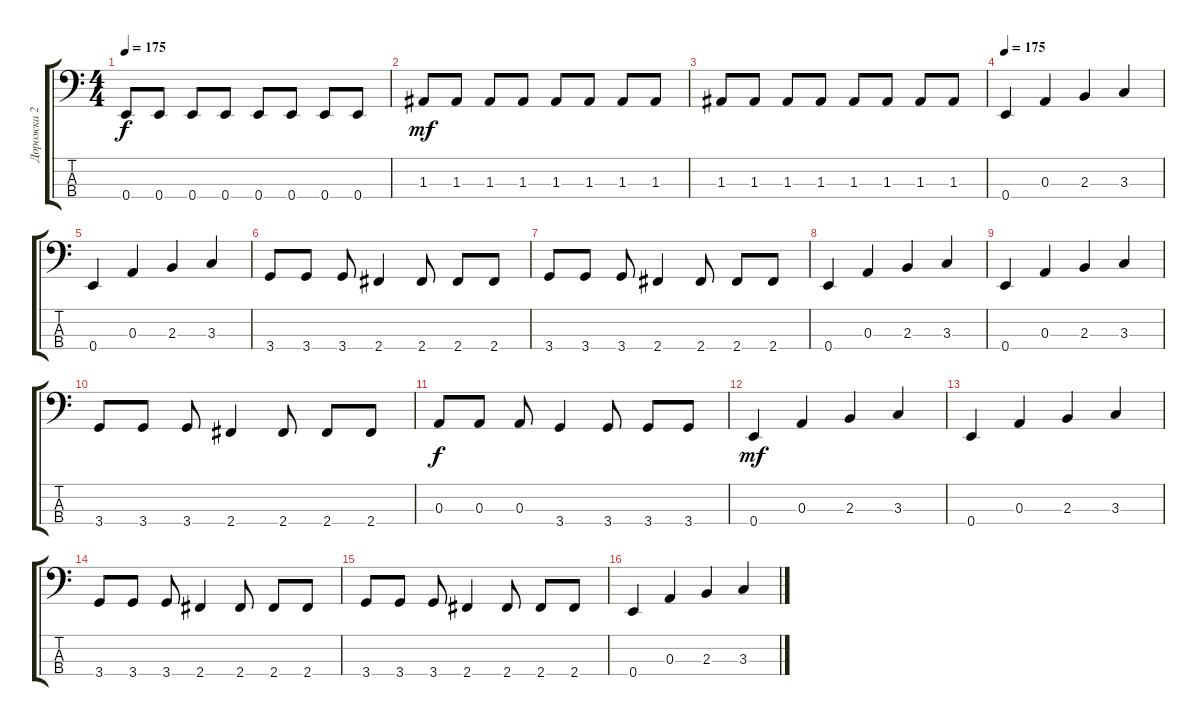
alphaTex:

\track ("Дорожка 2" "Дорожка 2") {instrument electricbasspick}
\staff {score tabs}
\tuning (G2 D2 A1 E1) {hide}
\ts (4 4)
\tempo 175
\clef f4
\ks c
0.4.8{dy f} 0.4.8 0.4.8 0.4.8 0.4.8 0.4.8 0.4.8 0.4.8 |
1.3.8{dy mf} 1.3.8 1.3.8 1.3.8 1.3.8 1.3.8 1.3.8 1.3.8 |
1.3.8 1.3.8 1.3.8 1.3.8 1.3.8 1.3.8 1.3.8 1.3.8 |
\tempo 175
0.4.4 0.3.4 2.3.4 3.3.4 |
0.4.4 0.3.4 2.3.4 3.3.4 |
3.4.8 3.4.8 3.4.8 2.4.4 2.4.8 2.4.8 2.4.8 |
3.4.8 3.4.8 3.4.8 2.4.4 2.4.8 2.4.8 2.4.8 |
0.4.4 0.3.4 2.3.4 3.3.4 |
0.4.4 0.3.4 2.3.4 3.3.4 |
3.4.8 3.4.8 3.4.8 2.4.4 2.4.8 2.4.8 2.4.8 |
0.3.8{dy f} 0.3.8 0.3.8 3.4.4 3.4.8 3.4.8 3.4.8 |
0.4.4{dy mf} 0.3.4 2.3.4 3.3.4 |
0.4.4 0.3.4 2.3.4 3.3.4 |
3.4.8 3.4.8 3.4.8 2.4.4 2.4.8 2.4.8 2.4.8 |
3.4.8 3.4.8 3.4.8 2.4.4 2.4.8 2.4.8 2.4.8 |
0.4.4 0.3.4 2.3.4 3.3.4
